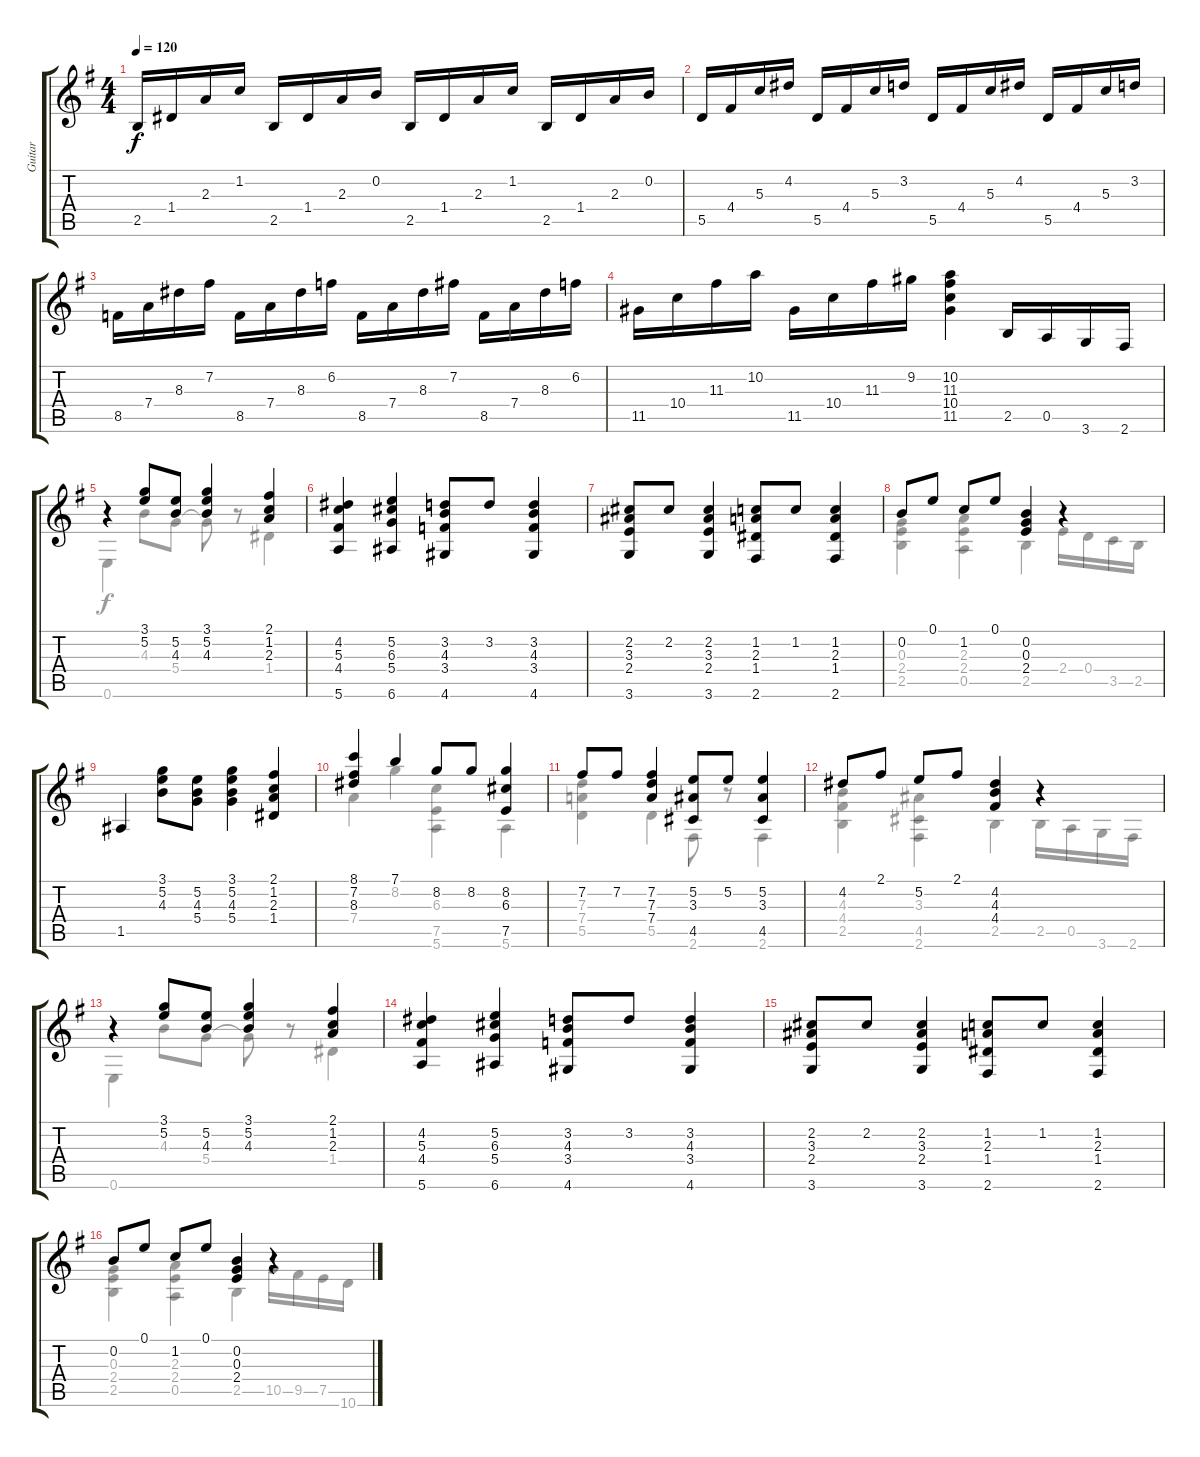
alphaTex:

\track ("Guitar" "Guitar") {instrument acousticguitarnylon}
\staff {score tabs}
\tuning (E4 B3 G3 D3 A2 E2) {hide}
\voice
\ts (4 4)
\tempo 120
\clef g2
\ks g
2.5.16{dy f} 1.4.16 2.3.16 1.2.16 2.5.16 1.4.16 2.3.16 0.2.16 2.5.16 1.4.16 2.3.16 1.2.16 2.5.16 1.4.16 2.3.16 0.2.16 |
5.5.16 4.4.16 5.3.16 4.2.16 5.5.16 4.4.16 5.3.16 3.2.16 5.5.16 4.4.16 5.3.16 4.2.16 5.5.16 4.4.16 5.3.16 3.2.16 |
8.5.16 7.4.16 8.3.16 7.2.16 8.5.16 7.4.16 8.3.16 6.2.16 8.5.16 7.4.16 8.3.16 7.2.16 8.5.16 7.4.16 8.3.16 6.2.16 |
11.5.16 10.4.16 11.3.16 10.2.16 11.5.16 10.4.16 11.3.16 9.2.16 (10.2 11.3 10.4 11.5).4 2.5.16 0.5.16 3.6.16 2.6.16 |
r.4 (3.1 5.2).8 (5.2 4.3).8 (3.1 5.2 4.3).4 (2.1 1.2 2.3).4 |
(4.2 5.3 4.4 5.6).4 (5.2 6.3 5.4 6.6).4 (3.2 4.3 3.4 4.6).8 3.2.8 (3.2 4.3 3.4 4.6).4 |
(2.2 3.3 2.4 3.6).8 2.2.8 (2.2 3.3 2.4 3.6).4 (1.2 2.3 1.4 2.6).8 1.2.8 (1.2 2.3 1.4 2.6).4 |
0.2.8 0.1.8 1.2.8 0.1.8 (0.2 0.3 2.4).4 r.4 |
1.5.4 (3.1 5.2 4.3).8 (5.2 4.3 5.4).8 (3.1 5.2 4.3 5.4).4 (2.1 1.2 2.3 1.4).4 |
(8.1 7.2 8.3).4 7.1.4 8.2.8 8.2.8 (8.2 6.3 7.5).4 |
7.2.8 7.2.8 (7.2 7.3 7.4).4 (5.2 3.3 4.5).8 5.2.8 (5.2 3.3 4.5).4 |
4.2.8 2.1.8 5.2.8 2.1.8 (4.2 4.3 4.4).4 r.4 |
r.4 (3.1 5.2).8 (5.2 4.3).8 (3.1 5.2 4.3).4 (2.1 1.2 2.3).4 |
(4.2 5.3 4.4 5.6).4 (5.2 6.3 5.4 6.6).4 (3.2 4.3 3.4 4.6).8 3.2.8 (3.2 4.3 3.4 4.6).4 |
(2.2 3.3 2.4 3.6).8 2.2.8 (2.2 3.3 2.4 3.6).4 (1.2 2.3 1.4 2.6).8 1.2.8 (1.2 2.3 1.4 2.6).4 |
0.2.8 0.1.8 1.2.8 0.1.8 (0.2 0.3 2.4).4 r.4
\voice
\clef g2
\ottava regular
\simile none
\ks g
|
|
|
|
0.6.4 4.3.8 5.4.8 5.4{t}.8 r.8 1.4.4 |
|
|
(0.3 2.4 2.5).4 (2.3 2.4 0.5).4 2.5.4 2.4.16 0.4.16 3.5.16 2.5.16 |
|
7.4.4 8.2.4 (6.3 7.5 5.6).4 5.6.4 |
(7.3 7.4 5.5).4 5.5.4 2.6.8 r.8 2.6.4 |
(4.3 4.4 2.5).4 (3.3 4.5 2.6).4 2.5.4 2.5.16 0.5.16 3.6.16 2.6.16 |
0.6.4 4.3.8 5.4.8 5.4{t}.8 r.8 1.4.4 |
|
|
(0.3 2.4 2.5).4 (2.3 2.4 0.5).4 2.5.4 10.5.16 9.5.16 7.5.16 10.6.16
